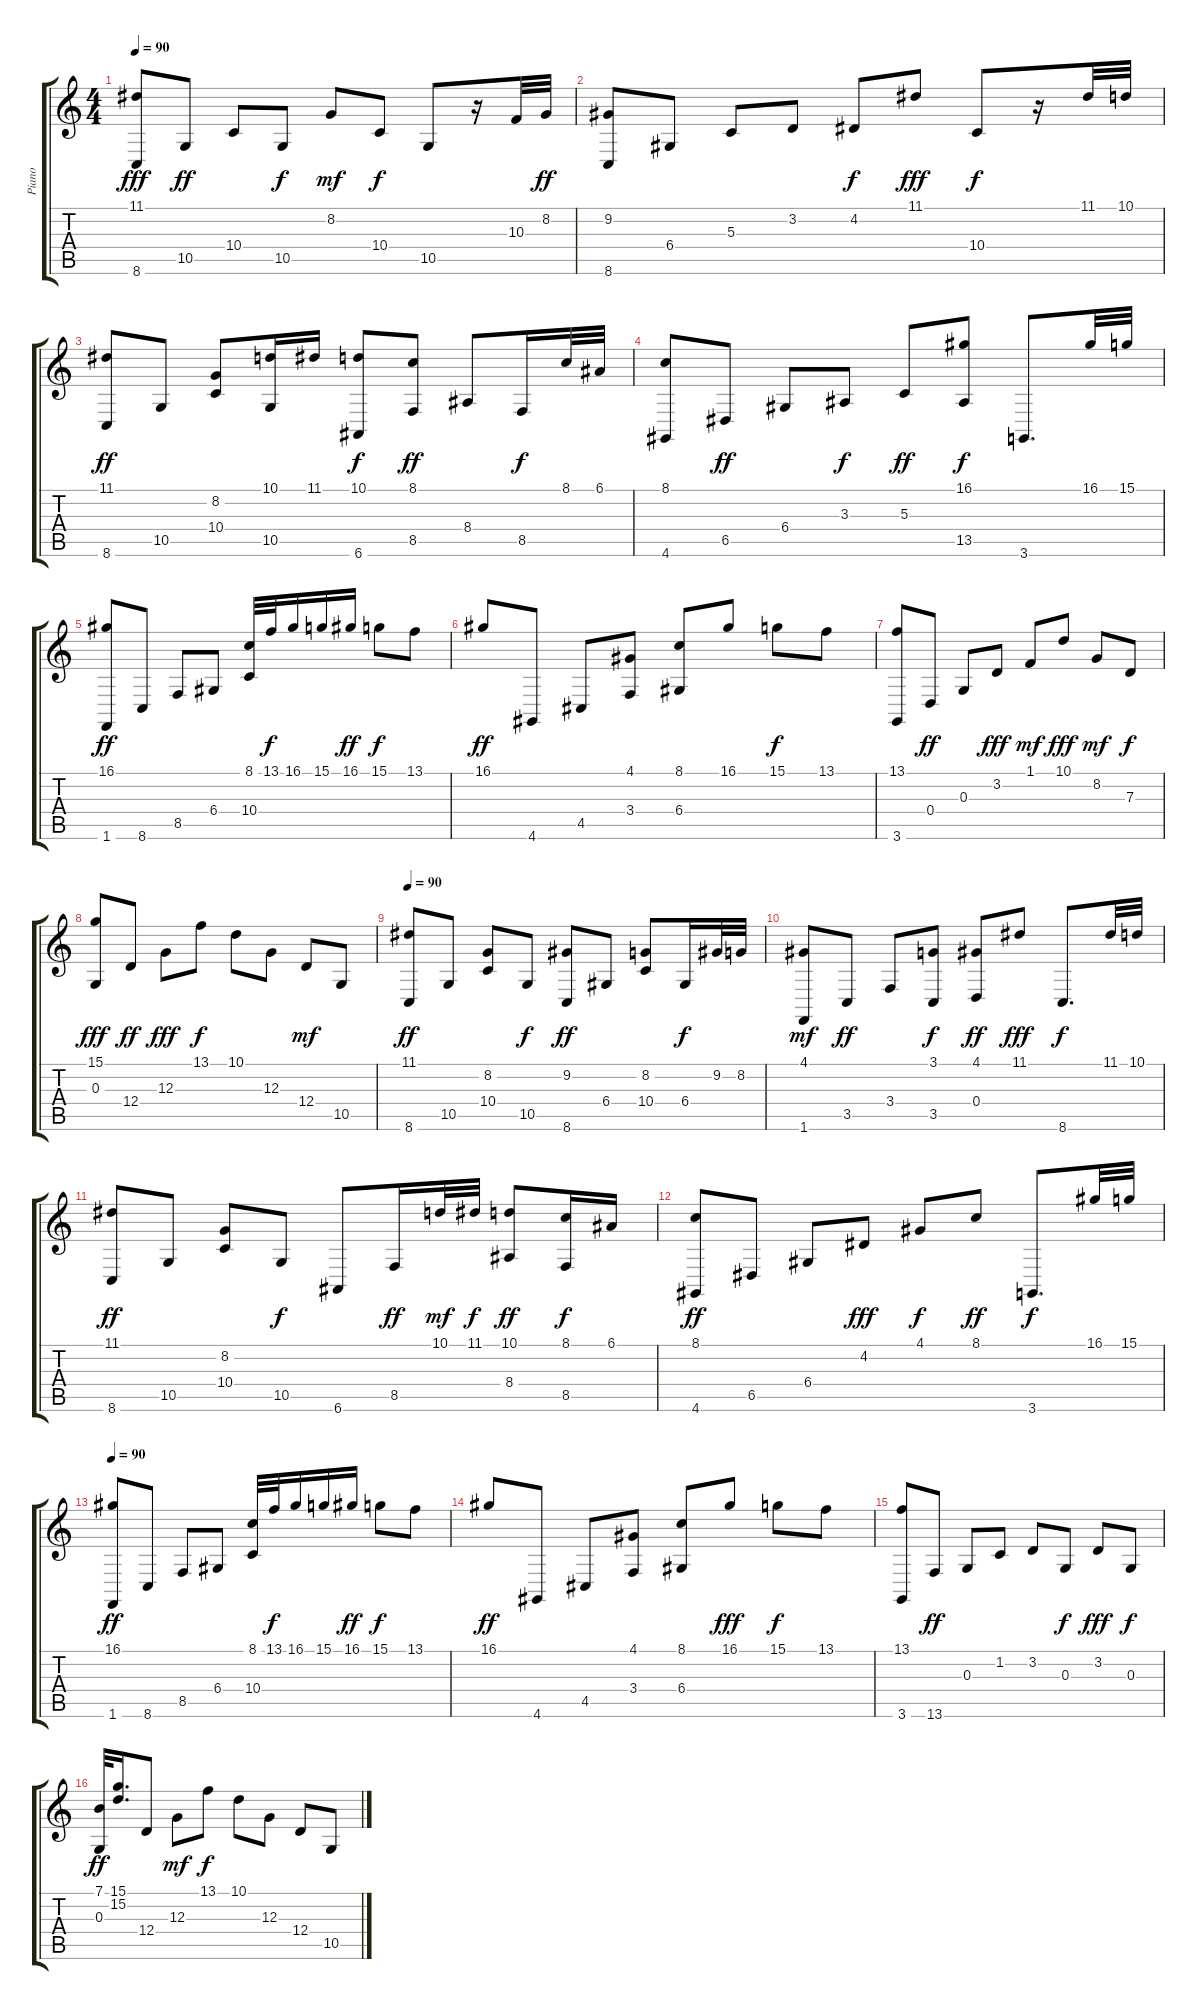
\track ("Piano" "Piano") {instrument acousticgrandpiano}
\staff {score tabs}
\tuning (E4 B3 G3 D3 A2 E2) {hide}
\ts (4 4)
\tempo 90
\clef g2
\ks c
(11.1 8.6).8{dy fff} 10.5.8{dy ff} 10.4.8 10.5.8{dy f} 8.2.8{dy mf} 10.4.8{dy f} 10.5.8 r.16 10.3.32 8.2.32{dy ff} |
(9.2 8.6).8 6.4.8 5.3.8 3.2.8 4.2.8{dy f} 11.1.8{dy fff} 10.4.8{dy f} r.16 11.1.32 10.1.32 |
(11.1 8.6).8{dy ff} 10.5.8 (8.2 10.4).8 (10.1 10.5).16 11.1.16 (10.1 6.6).8{dy f} (8.1 8.5).8{dy ff} 8.4.8 8.5.16{dy f} 8.1.32 6.1.32 |
(8.1 4.6).8 6.5.8{dy ff} 6.4.8 3.3.8{dy f} 5.3.8{dy ff} (16.1 13.5).8{dy f} 3.6.8{d} 16.1.32 15.1.32 |
(16.1 1.6).8{dy ff} 8.6.8 8.5.8 6.4.8 (8.1 10.4).32 13.1.32{dy f} 16.1.16 15.1.16 16.1.16{dy ff} 15.1.8{dy f} 13.1.8 |
16.1.8{dy ff} 4.6.8 4.5.8 (4.1 3.4).8 (8.1 6.4).8 16.1.8 15.1.8{dy f} 13.1.8 |
(13.1 3.6).8 0.4.8{dy ff} 0.3.8 3.2.8{dy fff} 1.1.8{dy mf} 10.1.8{dy fff} 8.2.8{dy mf} 7.3.8{dy f} |
(15.1 0.3).8{dy fff} 12.4.8{dy ff} 12.3.8{dy fff} 13.1.8{dy f} 10.1.8 12.3.8 12.4.8{dy mf} 10.5.8 |
\tempo 90
(11.1 8.6).8{dy ff} 10.5.8 (8.2 10.4).8 10.5.8{dy f} (9.2 8.6).8{dy ff} 6.4.8 (8.2 10.4).8 6.4.16{dy f} 9.2.32 8.2.32 |
(4.1 1.6).8{dy mf} 3.5.8{dy ff} 3.4.8 (3.1 3.5).8{dy f} (4.1 0.4).8{dy ff} 11.1.8{dy fff} 8.6.8{d dy f} 11.1.32 10.1.32 |
(11.1 8.6).8{dy ff} 10.5.8 (8.2 10.4).8 10.5.8{dy f} 6.6.8 8.5.16{dy ff} 10.1.32{dy mf} 11.1.32{dy f} (10.1 8.4).8{dy ff} (8.1 8.5).16{dy f} 6.1.16 |
(8.1 4.6).8{dy ff} 6.5.8 6.4.8 4.2.8{dy fff} 4.1.8{dy f} 8.1.8{dy ff} 3.6.8{d dy f} 16.1.32 15.1.32 |
\tempo 90
(16.1 1.6).8{dy ff} 8.6.8 8.5.8 6.4.8 (8.1 10.4).32 13.1.32{dy f} 16.1.16 15.1.16 16.1.16{dy ff} 15.1.8{dy f} 13.1.8 |
16.1.8{dy ff} 4.6.8 4.5.8 (4.1 3.4).8 (8.1 6.4).8 16.1.8{dy fff} 15.1.8{dy f} 13.1.8 |
(13.1 3.6).8 13.6.8{dy ff} 0.3.8 1.2.8 3.2.8 0.3.8{dy f} 3.2.8{dy fff} 0.3.8{dy f} |
(7.1 0.3).32{dy ff} (15.1 15.2).16{d} 12.4.8 12.3.8{dy mf} 13.1.8{dy f} 10.1.8 12.3.8 12.4.8 10.5.8
